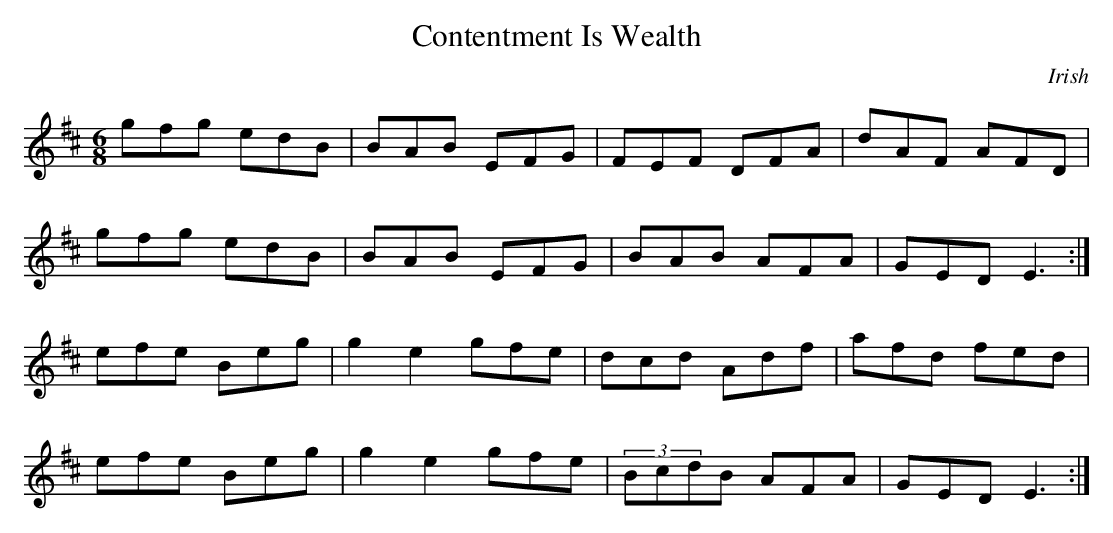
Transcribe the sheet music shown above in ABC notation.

X:1
T:Contentment Is Wealth
M:6/8
K:D
gfg edB | BAB EFG | FEF DFA | dAF AFD |
gfg edB | BAB EFG | BAB AFA | GED E3 :|
efe Beg | g2 e2 gfe | dcd Adf | afd fed |
efe Beg | g2 e2 gfe | (3BcdB AFA | GED E3 :|
